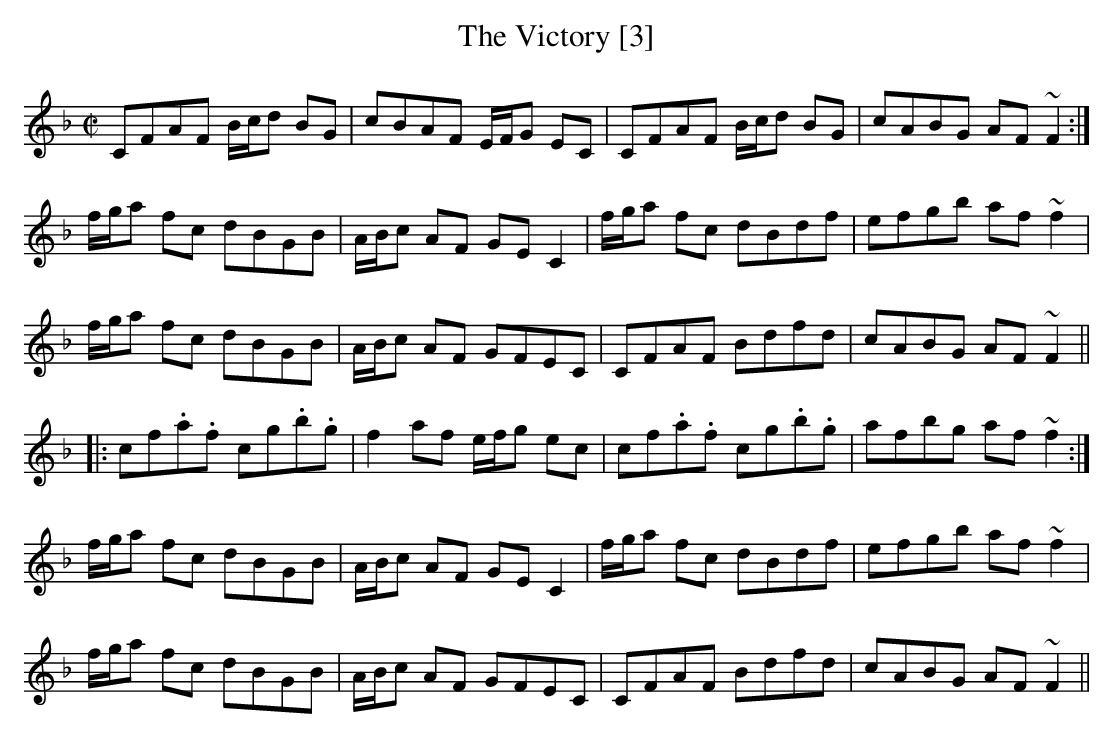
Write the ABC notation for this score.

X:1
T:Victory [3], The
M:C|
L:1/8
K:F
CFAF B/c/d BG|cBAF E/F/G EC|CFAF B/c/d BG|cABG AF~F2:|
f/g/a fc dBGB|A/B/c AF GE C2|f/g/a fc dBdf|efgb af ~f2|
f/g/a fc dBGB|A/B/c AF GFEC|CFAF Bdfd|cABG AF ~F2||
|:cf.a.f cg.b.g|f2 af e/f/g ec|cf.a.f cg.b.g|afbg af ~f2:|
f/g/a fc dBGB|A/B/c AF GE C2|f/g/a fc dBdf|efgb af ~f2|
f/g/a fc dBGB|A/B/c AF GFEC|CFAF Bdfd|cABG AF~F2||
